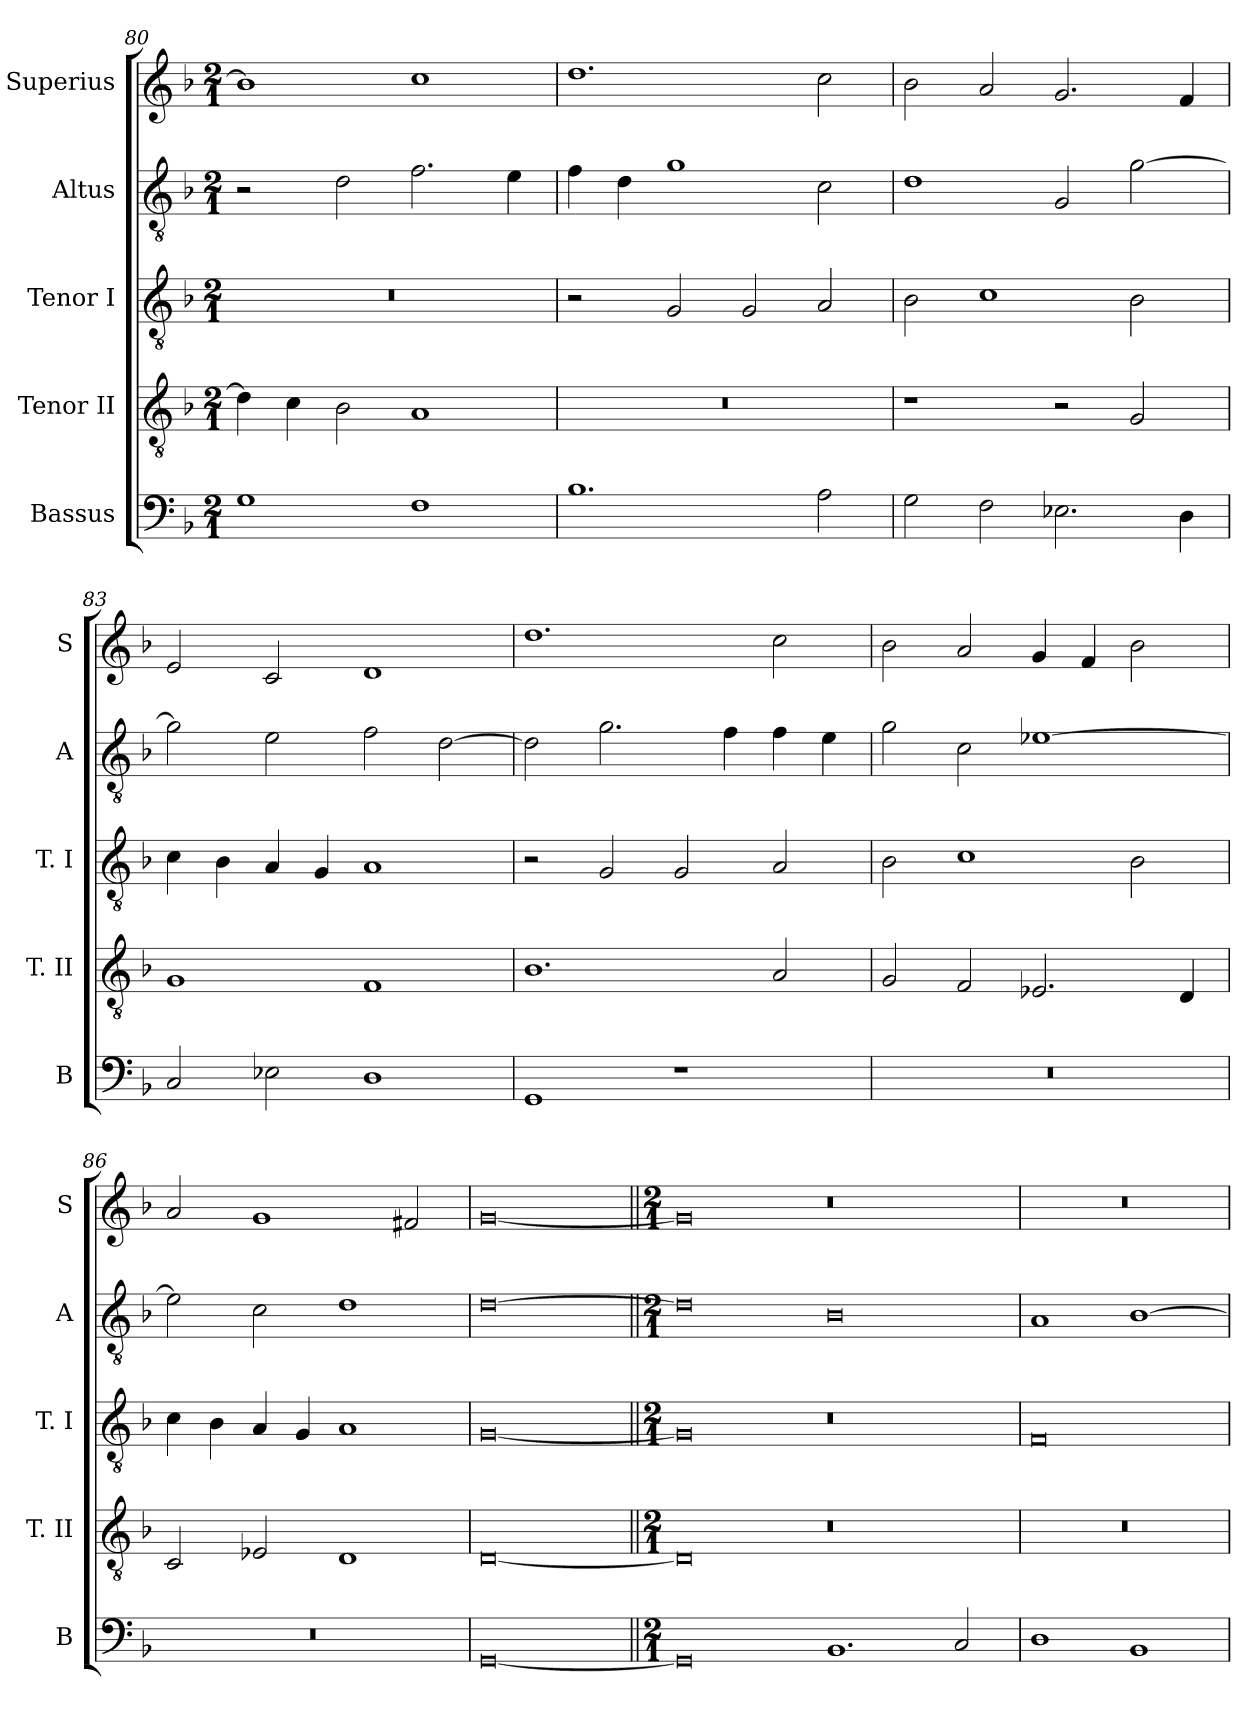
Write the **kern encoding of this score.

**kern	**kern	**kern	**kern	**kern
*part5	*part4	*part3	*part2	*part1
*staff5	*staff4	*staff3	*staff2	*staff1
*I"Bassus	*I"Tenor II	*I"Tenor I	*I"Altus	*I"Superius
*I'B	*I'T. II	*I'T. I	*I'A	*I'S
*clefF4	*clefGv2	*clefGv2	*clefGv2	*clefG2
*k[b-]	*k[b-]	*k[b-]	*k[b-]	*k[b-]
*F:	*F:	*F:	*F:	*F:
*M2/1	*M2/1	*M2/1	*M2/1	*M2/1
=80	=80	=80	=80	=80
1G	4d]	0r	2r	1b-]
.	4c	.	.	.
.	2B-	.	2d	.
1F	1A	.	2.f	1cc
.	.	.	4e	.
=81	=81	=81	=81	=81
1.B-	0r	2r	4f	1.dd
.	.	.	4d	.
.	.	2G	1g	.
.	.	2G	.	.
2A	.	2A	2c	2cc
=82	=82	=82	=82	=82
2G	1r	2B-	1d	2b-
2F	.	1c	.	2a
2.E-X	2r	.	2G	2.g
.	2G	2B-	[2g	.
4D	.	.	.	4f
=83	=83	=83	=83	=83
2C	1G	4c	2g]	2e
.	.	4B-	.	.
2E-X	.	4A	2e	2c
.	.	4G	.	.
1D	1F	1A	2f	1d
.	.	.	[2d	.
=84	=84	=84	=84	=84
1GG	1.B-	2r	2d]	1.dd
.	.	2G	2.g	.
1r	.	2G	.	.
.	.	.	4f	.
.	2A	2A	4f	2cc
.	.	.	4e	.
=85	=85	=85	=85	=85
0r	2G	2B-	2g	2b-
.	2F	1c	2c	2a
.	2.E-X	.	[1e-X	4g
.	.	.	.	4f
.	.	2B-	.	2b-
.	4D	.	.	.
=86	=86	=86	=86	=86
0r	2C	4c	2e-]	2a
.	.	4B-	.	.
.	2E-X	4A	2c	1g
.	.	4G	.	.
.	1D	1A	1d	.
.	.	.	.	2f#X
=87	=87	=87	=87	=87
[0GG	[0D	[0G	[0d	[0g
=88||	=88||	=88||	=88||	=88||
*M2/1	*M2/1	*M2/1	*M2/1	*M2/1
0GG]	0D]	0G]	0d]	0g]
1.BB-	0r	0r	0B-	0r
2C	.	.	.	.
=89	=89	=89	=89	=89
1D	0r	0F	1A	0r
1BB-	.	.	[1B-	.
=	=	=	=	=
*-	*-	*-	*-	*-
